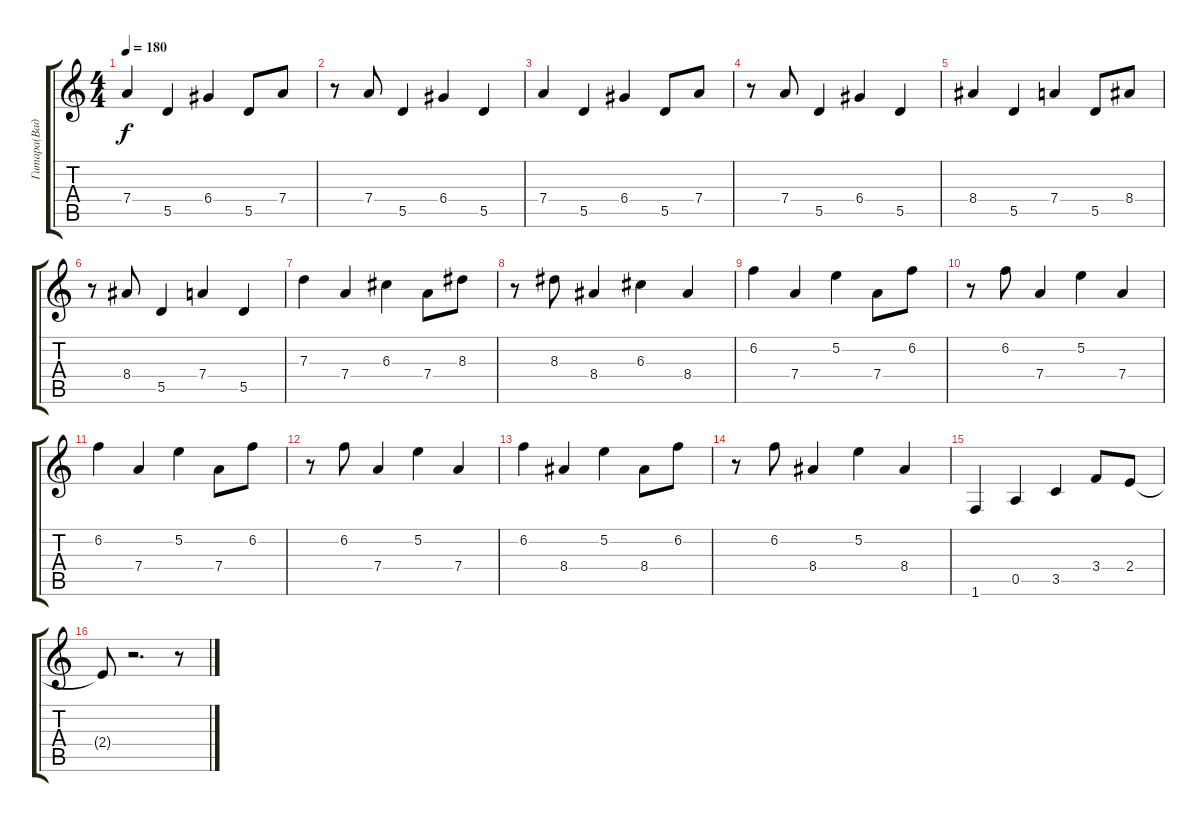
\track ("Гитара(Вадим)" "Гитара(Вад") {instrument distortionguitar}
\staff {score tabs}
\tuning (E4 B3 G3 D3 A2 E2) {hide}
\ts (4 4)
\tempo 180
\clef g2
\ks c
7.4.4{dy f} 5.5.4 6.4.4 5.5.8 7.4.8 |
r.8 7.4.8 5.5.4 6.4.4 5.5.4 |
7.4.4 5.5.4 6.4.4 5.5.8 7.4.8 |
r.8 7.4.8 5.5.4 6.4.4 5.5.4 |
8.4.4 5.5.4 7.4.4 5.5.8 8.4.8 |
r.8 8.4.8 5.5.4 7.4.4 5.5.4 |
7.3.4 7.4.4 6.3.4 7.4.8 8.3.8 |
r.8 8.3.8 8.4.4 6.3.4 8.4.4 |
6.2.4 7.4.4 5.2.4 7.4.8 6.2.8 |
r.8 6.2.8 7.4.4 5.2.4 7.4.4 |
6.2.4 7.4.4 5.2.4 7.4.8 6.2.8 |
r.8 6.2.8 7.4.4 5.2.4 7.4.4 |
6.2.4 8.4.4 5.2.4 8.4.8 6.2.8 |
r.8 6.2.8 8.4.4 5.2.4 8.4.4 |
1.6.4 0.5.4 3.5.4 3.4.8 2.4.8 |
2.4{t}.8 r.2{d} r.8
